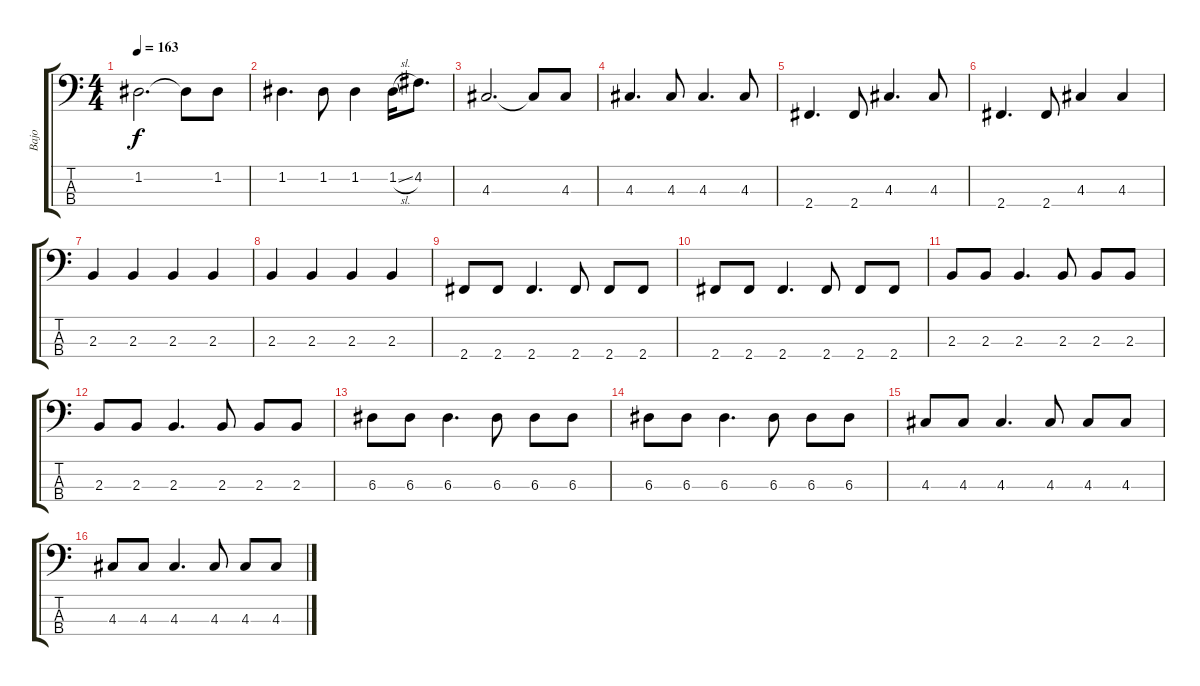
\track ("Bajo" "Bajo") {instrument electricbassfinger}
\staff {score tabs}
\tuning (G2 D2 A1 E1) {hide}
\ts (4 4)
\tempo 163
\clef f4
\ks c
1.2.2{d dy f} 1.2{t}.8 1.2.8 |
1.2.4{d} 1.2.8 1.2.4 1.2{sl}.16 4.2.8{d} |
4.3.2{d} 4.3{t}.8 4.3.8 |
4.3.4{d} 4.3.8 4.3.4{d} 4.3.8 |
2.4.4{d} 2.4.8 4.3.4{d} 4.3.8 |
2.4.4{d} 2.4.8 4.3.4 4.3.4 |
2.3.4 2.3.4 2.3.4 2.3.4 |
2.3.4 2.3.4 2.3.4 2.3.4 |
2.4.8 2.4.8 2.4.4{d} 2.4.8 2.4.8 2.4.8 |
2.4.8 2.4.8 2.4.4{d} 2.4.8 2.4.8 2.4.8 |
2.3.8 2.3.8 2.3.4{d} 2.3.8 2.3.8 2.3.8 |
2.3.8 2.3.8 2.3.4{d} 2.3.8 2.3.8 2.3.8 |
6.3.8 6.3.8 6.3.4{d} 6.3.8 6.3.8 6.3.8 |
6.3.8 6.3.8 6.3.4{d} 6.3.8 6.3.8 6.3.8 |
4.3.8 4.3.8 4.3.4{d} 4.3.8 4.3.8 4.3.8 |
4.3.8 4.3.8 4.3.4{d} 4.3.8 4.3.8 4.3.8
